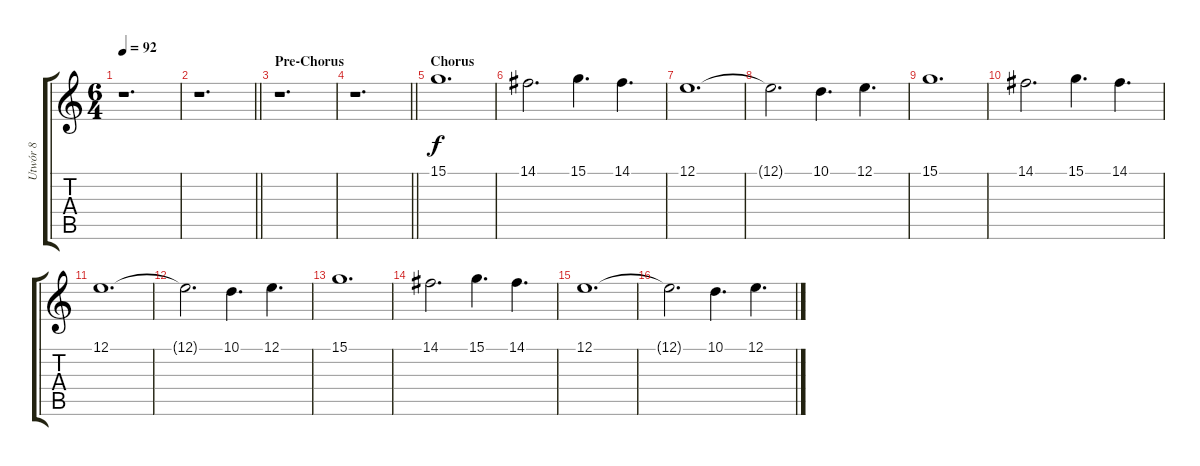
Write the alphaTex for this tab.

\track ("Utwór 8" "Utwór 8") {instrument stringensemble1}
\staff {score tabs}
\tuning (E4 B3 G3 D3 A2 E2) {hide}
\ts (6 4)
\tempo 92
\clef g2
\ks c
r.1{d dy f} |
\barLineRight lightlight
r.1{d} |
\section ("" "Pre-Chorus")
r.1{d} |
\barLineRight lightlight
r.1{d} |
\section ("" "Chorus")
15.1.1{d} |
14.1.2{d} 15.1.4{d} 14.1.4{d} |
12.1.1{d} |
12.1{t}.2{d} 10.1.4{d} 12.1.4{d} |
15.1.1{d} |
14.1.2{d} 15.1.4{d} 14.1.4{d} |
12.1.1{d} |
12.1{t}.2{d} 10.1.4{d} 12.1.4{d} |
15.1.1{d} |
14.1.2{d} 15.1.4{d} 14.1.4{d} |
12.1.1{d} |
12.1{t}.2{d} 10.1.4{d} 12.1.4{d}
